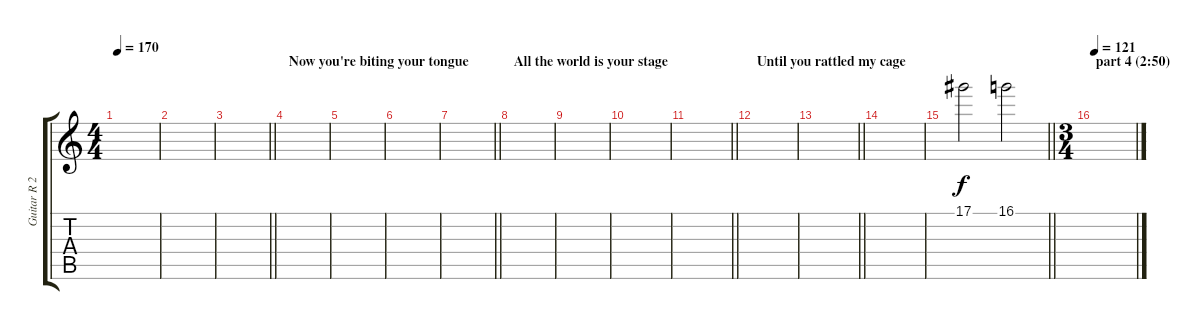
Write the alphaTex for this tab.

\track ("Guitar R 2" "Guitar R 2") {instrument overdrivenguitar}
\staff {score tabs}
\tuning (Eb4 Bb3 Gb3 Db3 Ab2 Eb2) {hide}
\ts (4 4)
\tempo 170
\clef g2
\ks c
|
|
\barLineRight lightlight
|
\section ("" "Now you're biting your tongue ")
|
|
|
\barLineRight lightlight
|
\section ("" "All the world is your stage")
|
|
|
\barLineRight lightlight
|
\section ("" "Until you rattled my cage ")
|
\barLineRight lightlight
|
|
\barLineRight lightlight
17.1.2 16.1.2 |
\ts (3 4)
\section ("" "part 4 (2:50)")
\tempo 121
